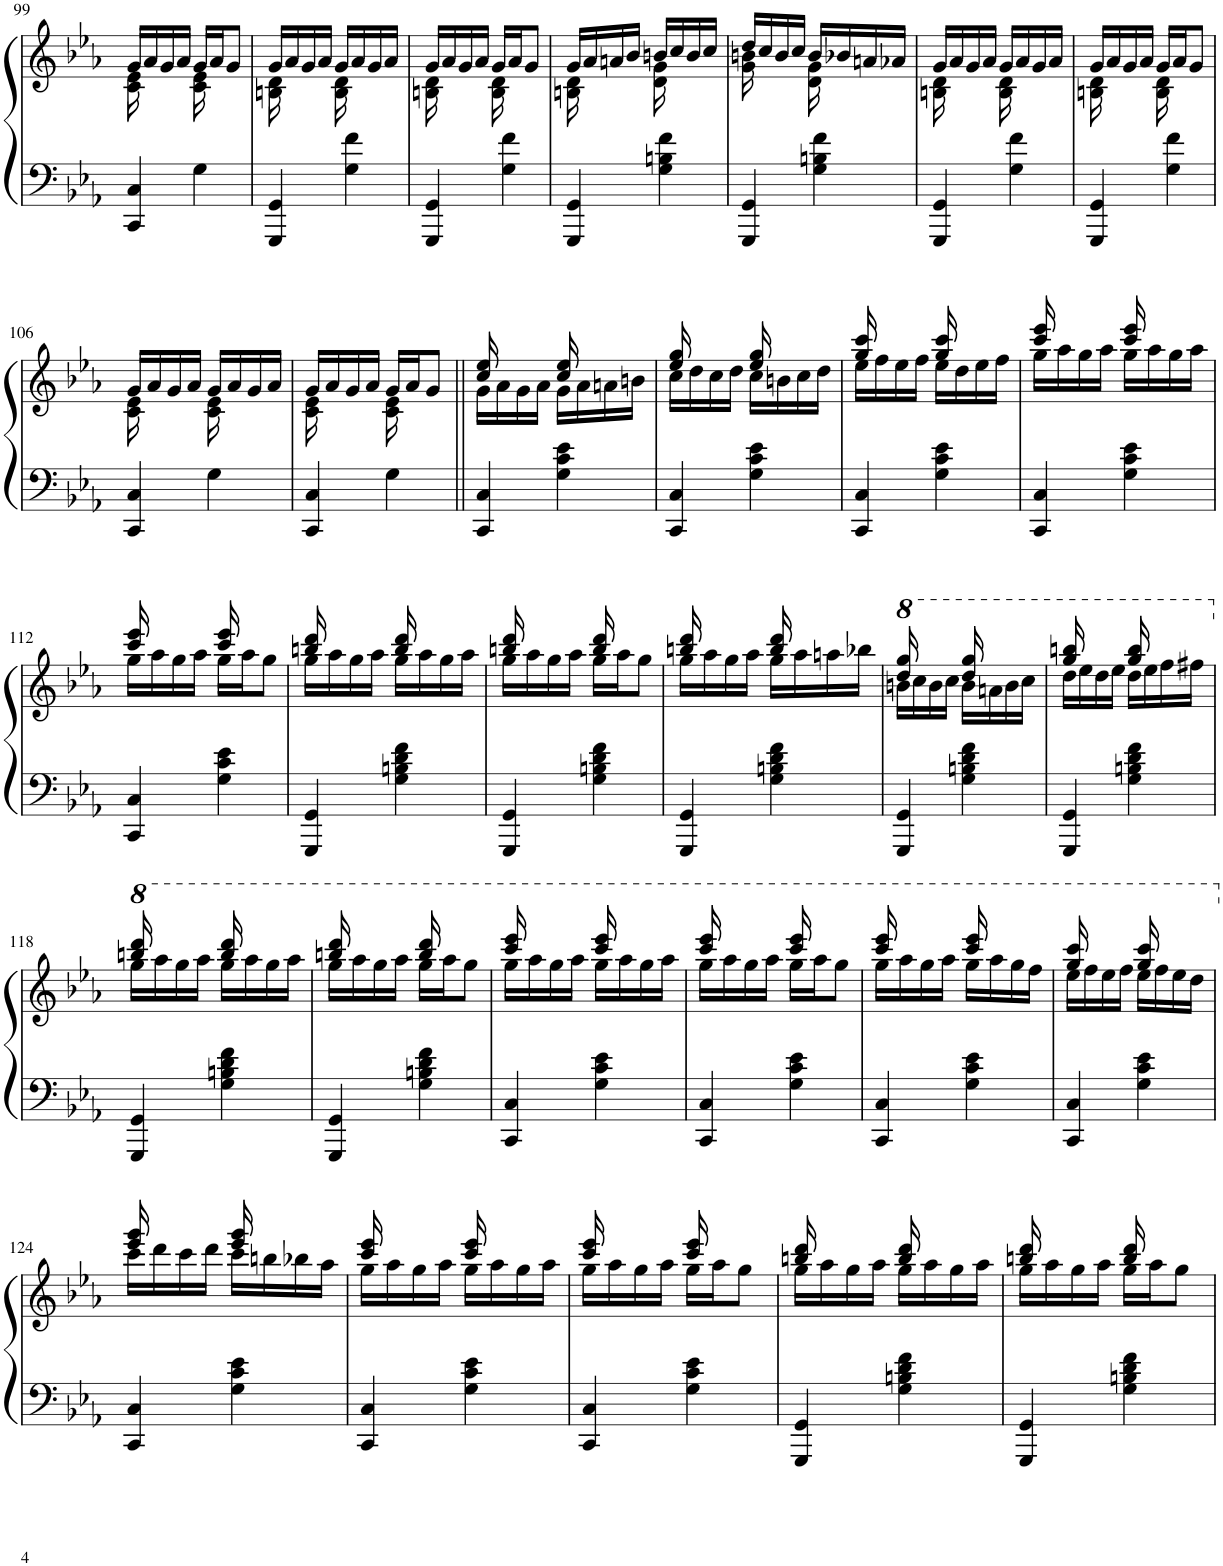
**kern	**kern
*part1	*part1
*staff2	*staff1
*I"Piano	*
*I'Pno.	*
!!LO:PB:g=z
*clefF4	*clefG2
*k[b-e-a-]	*k[b-e-a-]
*M2/4	*M2/4
=99	=99
*	*^
4CC/ 4C/	16g/LL	16c\ 16e-\
.	16a-/	8.ryy
.	16g/	.
.	16a-/JJ	.
4G\	16g/LL	16c\ 16e-\
.	16a-/J	8.ryy
.	8g/J	.
=100	=100	=100
4GGG/ 4GG/	16g/LL	16Bn\ 16d\
.	16a-/	8.ryy
.	16g/	.
.	16a-/JJ	.
4G\ 4f\	16g/LL	16B\ 16d\
.	16a-/	8.ryy
.	16g/	.
.	16a-/JJ	.
=101	=101	=101
4GGG/ 4GG/	16g/LL	16Bn\ 16d\
.	16a-/	8.ryy
.	16g/	.
.	16a-/JJ	.
4G\ 4f\	16g/LL	16B\ 16d\
.	16a-/J	8.ryy
.	8g/J	.
=102	=102	=102
4GGG/ 4GG/	16g/LL	16Bn\ 16d\
.	16a-/	8.ryy
.	16an/	.
.	16b-/JJ	.
4G\ 4Bn\ 4f\	16bn/LL	16d\ 16g\
.	16cc/	8.ryy
.	16b/	.
.	16cc/JJ	.
=103	=103	=103
4GGG/ 4GG/	16dd/LL	16g\ 16bn\
.	16cc/	8.ryy
.	16b/	.
.	16cc/JJ	.
4G\ 4Bn\ 4f\	16b/LL	16d\ 16g\
.	16b-X/	8.ryy
.	16an/	.
.	16a-X/JJ	.
=104	=104	=104
4GGG/ 4GG/	16g/LL	16Bn\ 16d\
.	16a-/	8.ryy
.	16g/	.
.	16a-/JJ	.
4G\ 4f\	16g/LL	16B\ 16d\
.	16a-/	8.ryy
.	16g/	.
.	16a-/JJ	.
=105	=105	=105
4GGG/ 4GG/	16g/LL	16Bn\ 16d\
.	16a-/	8.ryy
.	16g/	.
.	16a-/JJ	.
4G\ 4f\	16g/LL	16B\ 16d\
.	16a-/J	8.ryy
.	8g/J	.
!!LO:LB:g=z	!!
=106	=106	=106
4CC/ 4C/	16g/LL	16c\ 16e-\
.	16a-/	8.ryy
.	16g/	.
.	16a-/JJ	.
4G\	16g/LL	16c\ 16e-\
.	16a-/	8.ryy
.	16g/	.
.	16a-/JJ	.
=107	=107	=107
4CC/ 4C/	16g/LL	16c\ 16e-\
.	16a-/	8.ryy
.	16g/	.
.	16a-/JJ	.
4G\	16g/LL	16c\ 16e-\
.	16a-/J	8.ryy
.	8g/J	.
=108||	=108||	=108||
4CC/ 4C/	16g\LL	16cc/ 16ee-/
.	16a-\	8.ryy
.	16g\	.
.	16a-\JJ	.
4G\ 4c\ 4e-\	16g\LL	16cc/ 16ee-/
.	16a-\	8.ryy
.	16an\	.
.	16bn\JJ	.
=109	=109	=109
4CC/ 4C/	16cc\LL	16ee-/ 16gg/
.	16dd\	8.ryy
.	16cc\	.
.	16dd\JJ	.
4G\ 4c\ 4e-\	16cc\LL	16ee-/ 16gg/
.	16bn\	8.ryy
.	16cc\	.
.	16dd\JJ	.
=110	=110	=110
4CC/ 4C/	16ee-\LL	16gg/ 16ccc/
.	16ff\	8.ryy
.	16ee-\	.
.	16ff\JJ	.
4G\ 4c\ 4e-\	16ee-\LL	16gg/ 16ccc/
.	16dd\	8.ryy
.	16ee-\	.
.	16ff\JJ	.
=111	=111	=111
4CC/ 4C/	16gg\LL	16ccc/ 16eee-/
.	16aa-\	8.ryy
.	16gg\	.
.	16aa-\JJ	.
4G\ 4c\ 4e-\	16gg\LL	16ccc/ 16eee-/
.	16aa-\	8.ryy
.	16gg\	.
.	16aa-\JJ	.
!!LO:LB:g=z	!!
=112	=112	=112
4CC/ 4C/	16gg\LL	16ccc/ 16eee-/
.	16aa-\	8.ryy
.	16gg\	.
.	16aa-\JJ	.
4G\ 4c\ 4e-\	16gg\LL	16ccc/ 16eee-/
.	16aa-\J	8.ryy
.	8gg\J	.
=113	=113	=113
4GGG/ 4GG/	16gg\LL	16bbn/ 16ddd/
.	16aa-\	8.ryy
.	16gg\	.
.	16aa-\JJ	.
4G\ 4Bn\ 4d\ 4f\	16gg\LL	16bb/ 16ddd/
.	16aa-\	8.ryy
.	16gg\	.
.	16aa-\JJ	.
=114	=114	=114
4GGG/ 4GG/	16gg\LL	16bbn/ 16ddd/
.	16aa-\	8.ryy
.	16gg\	.
.	16aa-\JJ	.
4G\ 4Bn\ 4d\ 4f\	16gg\LL	16bb/ 16ddd/
.	16aa-\J	8.ryy
.	8gg\J	.
=115	=115	=115
4GGG/ 4GG/	16gg\LL	16bbn/ 16ddd/
.	16aa-\	8.ryy
.	16gg\	.
.	16aa-\JJ	.
4G\ 4Bn\ 4d\ 4f\	16gg\LL	16bb/ 16ddd/
.	16aa-\	8.ryy
.	16aan\	.
.	16bb-X\JJ	.
=116	=116	=116
*	*8va	*
4GGG/ 4GG/	16bbn\LL	16ddd/ 16ggg/
.	16ccc\	8.ryy
.	16bb\	.
.	16ccc\JJ	.
4G\ 4Bn\ 4d\ 4f\	16bb\LL	16ddd/ 16ggg/
.	16aan\	8.ryy
.	16bb\	.
.	16ccc\JJ	.
=117	=117	=117
4GGG/ 4GG/	16ddd\LL	16ggg/ 16bbbn/
.	16eee-\	8.ryy
.	16ddd\	.
.	16eee-\JJ	.
4G\ 4Bn\ 4d\ 4f\	16ddd\LL	16ggg/ 16bbb/
.	16eee-\	8.ryy
.	16fff\	.
.	16fff#X\JJ	.
!!LO:LB:g=z	!!
=118	=118	=118
*	*X8va	*
*	*8va	*
4GGG/ 4GG/	16ggg\LL	16bbbn/ 16dddd/
.	16aaa-\	8.ryy
.	16ggg\	.
.	16aaa-\JJ	.
4G\ 4Bn\ 4d\ 4f\	16ggg\LL	16bbb/ 16dddd/
.	16aaa-\	8.ryy
.	16ggg\	.
.	16aaa-\JJ	.
=119	=119	=119
4GGG/ 4GG/	16ggg\LL	16bbbn/ 16dddd/
.	16aaa-\	8.ryy
.	16ggg\	.
.	16aaa-\JJ	.
4G\ 4Bn\ 4d\ 4f\	16ggg\LL	16bbb/ 16dddd/
.	16aaa-\J	8.ryy
.	8ggg\J	.
=120	=120	=120
4CC/ 4C/	16ggg\LL	16cccc/ 16eeee-/
.	16aaa-\	8.ryy
.	16ggg\	.
.	16aaa-\JJ	.
4G\ 4c\ 4e-\	16ggg\LL	16cccc/ 16eeee-/
.	16aaa-\	8.ryy
.	16ggg\	.
.	16aaa-\JJ	.
=121	=121	=121
4CC/ 4C/	16ggg\LL	16cccc/ 16eeee-/
.	16aaa-\	8.ryy
.	16ggg\	.
.	16aaa-\JJ	.
4G\ 4c\ 4e-\	16ggg\LL	16cccc/ 16eeee-/
.	16aaa-\J	8.ryy
.	8ggg\J	.
=122	=122	=122
4CC/ 4C/	16ggg\LL	16cccc/ 16eeee-/
.	16aaa-\	8.ryy
.	16ggg\	.
.	16aaa-\JJ	.
4G\ 4c\ 4e-\	16ggg\LL	16cccc/ 16eeee-/
.	16aaa-\	8.ryy
.	16ggg\	.
.	16fff\JJ	.
=123	=123	=123
4CC/ 4C/	16eee-\LL	16ggg/ 16cccc/
.	16fff\	8.ryy
.	16eee-\	.
.	16fff\JJ	.
4G\ 4c\ 4e-\	16eee-\LL	16ggg/ 16cccc/
.	16fff\	8.ryy
.	16eee-\	.
.	16ddd\JJ	.
!!LO:LB:g=z	!!
=124	=124	=124
*	*X8va	*
4CC/ 4C/	16ccc\LL	16eee-/ 16ggg/
.	16ddd\	8.ryy
.	16ccc\	.
.	16ddd\JJ	.
4G\ 4c\ 4e-\	16ccc\LL	16eee-/ 16ggg/
.	16bbn\	8.ryy
.	16bb-X\	.
.	16aa-\JJ	.
=125	=125	=125
4CC/ 4C/	16gg\LL	16ccc/ 16eee-/
.	16aa-\	8.ryy
.	16gg\	.
.	16aa-\JJ	.
4G\ 4c\ 4e-\	16gg\LL	16ccc/ 16eee-/
.	16aa-\	8.ryy
.	16gg\	.
.	16aa-\JJ	.
=126	=126	=126
4CC/ 4C/	16gg\LL	16ccc/ 16eee-/
.	16aa-\	8.ryy
.	16gg\	.
.	16aa-\JJ	.
4G\ 4c\ 4e-\	16gg\LL	16ccc/ 16eee-/
.	16aa-\J	8.ryy
.	8gg\J	.
=127	=127	=127
4GGG/ 4GG/	16gg\LL	16bbn/ 16ddd/
.	16aa-\	8.ryy
.	16gg\	.
.	16aa-\JJ	.
4G\ 4Bn\ 4d\ 4f\	16gg\LL	16bb/ 16ddd/
.	16aa-\	8.ryy
.	16gg\	.
.	16aa-\JJ	.
=128	=128	=128
4GGG/ 4GG/	16gg\LL	16bbn/ 16ddd/
.	16aa-\	8.ryy
.	16gg\	.
.	16aa-\JJ	.
4G\ 4Bn\ 4d\ 4f\	16gg\LL	16bb/ 16ddd/
.	16aa-\J	8.ryy
.	8gg\J	.
*	*v	*v
=	=
*-	*-
